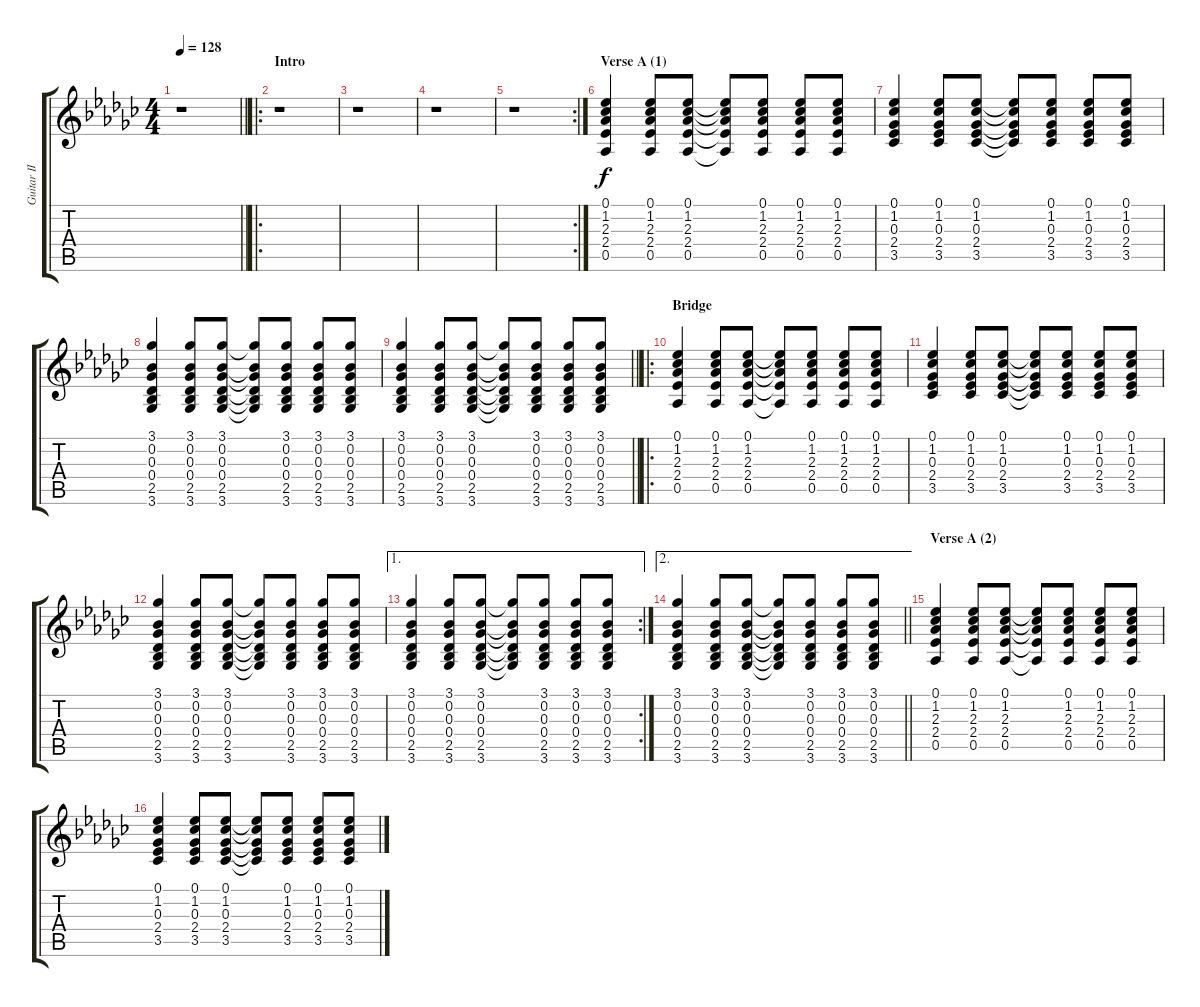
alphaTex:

\track ("Guitar II" "Guitar II") {instrument acousticguitarsteel}
\staff {score tabs}
\tuning (Eb4 Bb3 Gb3 Db3 Ab2 Eb2) {hide}
\ts (4 4)
\tempo 128
\clef g2
\barLineRight lightlight
\ks gb
r.1{dy f instrument acousticguitarsteel} |
\ro
\section ("" "Intro")
r.1 |
r.1 |
r.1 |
\rc 2
r.1 |
\section ("" "Verse A (1)")
(0.1 1.2 2.3 2.4 0.5).4 (0.1 1.2 2.3 2.4 0.5).8 (0.1 1.2 2.3 2.4 0.5).8 (0.1{t} 1.2{t} 2.3{t} 2.4{t} 0.5{t}).8 (0.1 1.2 2.3 2.4 0.5).8 (0.1 1.2 2.3 2.4 0.5).8 (0.1 1.2 2.3 2.4 0.5).8 |
(0.1 1.2 0.3 2.4 3.5).4 (0.1 1.2 0.3 2.4 3.5).8 (0.1 1.2 0.3 2.4 3.5).8 (0.1{t} 1.2{t} 0.3{t} 2.4{t} 3.5{t}).8 (0.1 1.2 0.3 2.4 3.5).8 (0.1 1.2 0.3 2.4 3.5).8 (0.1 1.2 0.3 2.4 3.5).8 |
(3.1 0.2 0.3 0.4 2.5 3.6).4 (3.1 0.2 0.3 0.4 2.5 3.6).8 (3.1 0.2 0.3 0.4 2.5 3.6).8 (3.1{t} 0.2{t} 0.3{t} 0.4{t} 2.5{t} 3.6{t}).8 (3.1 0.2 0.3 0.4 2.5 3.6).8 (3.1 0.2 0.3 0.4 2.5 3.6).8 (3.1 0.2 0.3 0.4 2.5 3.6).8 |
\barLineRight lightlight
(3.1 0.2 0.3 0.4 2.5 3.6).4 (3.1 0.2 0.3 0.4 2.5 3.6).8 (3.1 0.2 0.3 0.4 2.5 3.6).8 (3.1{t} 0.2{t} 0.3{t} 0.4{t} 2.5{t} 3.6{t}).8 (3.1 0.2 0.3 0.4 2.5 3.6).8 (3.1 0.2 0.3 0.4 2.5 3.6).8 (3.1 0.2 0.3 0.4 2.5 3.6).8 |
\ro
\section ("" "Bridge")
(0.1 1.2 2.3 2.4 0.5).4 (0.1 1.2 2.3 2.4 0.5).8 (0.1 1.2 2.3 2.4 0.5).8 (0.1{t} 1.2{t} 2.3{t} 2.4{t} 0.5{t}).8 (0.1 1.2 2.3 2.4 0.5).8 (0.1 1.2 2.3 2.4 0.5).8 (0.1 1.2 2.3 2.4 0.5).8 |
(0.1 1.2 0.3 2.4 3.5).4 (0.1 1.2 0.3 2.4 3.5).8 (0.1 1.2 0.3 2.4 3.5).8 (0.1{t} 1.2{t} 0.3{t} 2.4{t} 3.5{t}).8 (0.1 1.2 0.3 2.4 3.5).8 (0.1 1.2 0.3 2.4 3.5).8 (0.1 1.2 0.3 2.4 3.5).8 |
(3.1 0.2 0.3 0.4 2.5 3.6).4 (3.1 0.2 0.3 0.4 2.5 3.6).8 (3.1 0.2 0.3 0.4 2.5 3.6).8 (3.1{t} 0.2{t} 0.3{t} 0.4{t} 2.5{t} 3.6{t}).8 (3.1 0.2 0.3 0.4 2.5 3.6).8 (3.1 0.2 0.3 0.4 2.5 3.6).8 (3.1 0.2 0.3 0.4 2.5 3.6).8 |
\ae 1
\rc 2
(3.1 0.2 0.3 0.4 2.5 3.6).4 (3.1 0.2 0.3 0.4 2.5 3.6).8 (3.1 0.2 0.3 0.4 2.5 3.6).8 (3.1{t} 0.2{t} 0.3{t} 0.4{t} 2.5{t} 3.6{t}).8 (3.1 0.2 0.3 0.4 2.5 3.6).8 (3.1 0.2 0.3 0.4 2.5 3.6).8 (3.1 0.2 0.3 0.4 2.5 3.6).8 |
\ae 2
\barLineRight lightlight
(3.1 0.2 0.3 0.4 2.5 3.6).4 (3.1 0.2 0.3 0.4 2.5 3.6).8 (3.1 0.2 0.3 0.4 2.5 3.6).8 (3.1{t} 0.2{t} 0.3{t} 0.4{t} 2.5{t} 3.6{t}).8 (3.1 0.2 0.3 0.4 2.5 3.6).8 (3.1 0.2 0.3 0.4 2.5 3.6).8 (3.1 0.2 0.3 0.4 2.5 3.6).8 |
\section ("" "Verse A (2)")
(0.1 1.2 2.3 2.4 0.5).4 (0.1 1.2 2.3 2.4 0.5).8 (0.1 1.2 2.3 2.4 0.5).8 (0.1{t} 1.2{t} 2.3{t} 2.4{t} 0.5{t}).8 (0.1 1.2 2.3 2.4 0.5).8 (0.1 1.2 2.3 2.4 0.5).8 (0.1 1.2 2.3 2.4 0.5).8 |
(0.1 1.2 0.3 2.4 3.5).4 (0.1 1.2 0.3 2.4 3.5).8 (0.1 1.2 0.3 2.4 3.5).8 (0.1{t} 1.2{t} 0.3{t} 2.4{t} 3.5{t}).8 (0.1 1.2 0.3 2.4 3.5).8 (0.1 1.2 0.3 2.4 3.5).8 (0.1 1.2 0.3 2.4 3.5).8
